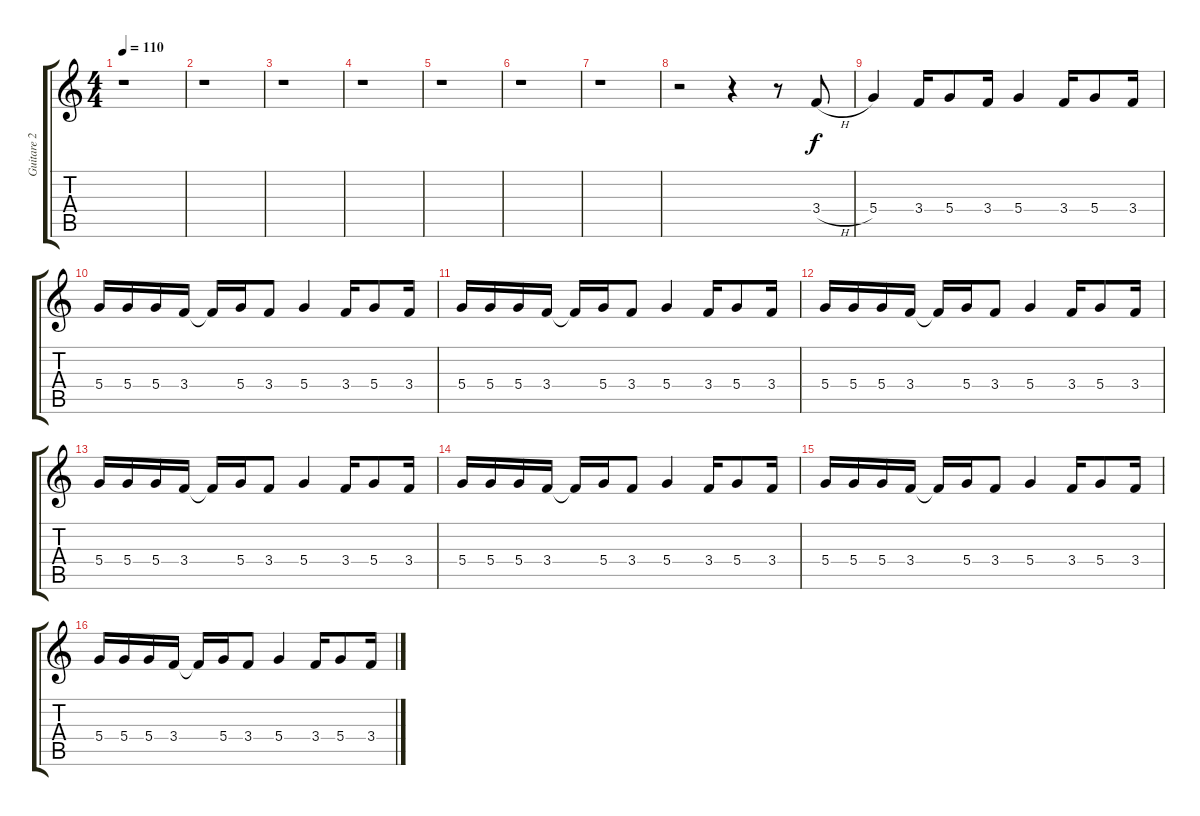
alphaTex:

\track ("Guitare 2" "Guitare 2") {instrument electricguitarmuted}
\staff {score tabs}
\tuning (E4 B3 G3 D3 A2 E2) {hide}
\ts (4 4)
\tempo 110
\clef g2
\ks c
r.1{dy f instrument electricguitarmuted} |
r.1 |
r.1 |
r.1 |
r.1 |
r.1 |
r.1 |
r.2 r.4 r.8 3.4{h}.8 |
5.4.4 3.4.16 5.4.8 3.4.16 5.4.4 3.4.16 5.4.8 3.4.16 |
5.4.16 5.4.16 5.4.16 3.4.16 3.4{t}.16 5.4.16 3.4.8 5.4.4 3.4.16 5.4.8 3.4.16 |
5.4.16 5.4.16 5.4.16 3.4.16 3.4{t}.16 5.4.16 3.4.8 5.4.4 3.4.16 5.4.8 3.4.16 |
5.4.16 5.4.16 5.4.16 3.4.16 3.4{t}.16 5.4.16 3.4.8 5.4.4 3.4.16 5.4.8 3.4.16 |
5.4.16 5.4.16 5.4.16 3.4.16 3.4{t}.16 5.4.16 3.4.8 5.4.4 3.4.16 5.4.8 3.4.16 |
5.4.16 5.4.16 5.4.16 3.4.16 3.4{t}.16 5.4.16 3.4.8 5.4.4 3.4.16 5.4.8 3.4.16 |
5.4.16 5.4.16 5.4.16 3.4.16 3.4{t}.16 5.4.16 3.4.8 5.4.4 3.4.16 5.4.8 3.4.16 |
5.4.16 5.4.16 5.4.16 3.4.16 3.4{t}.16 5.4.16 3.4.8 5.4.4 3.4.16 5.4.8 3.4.16
